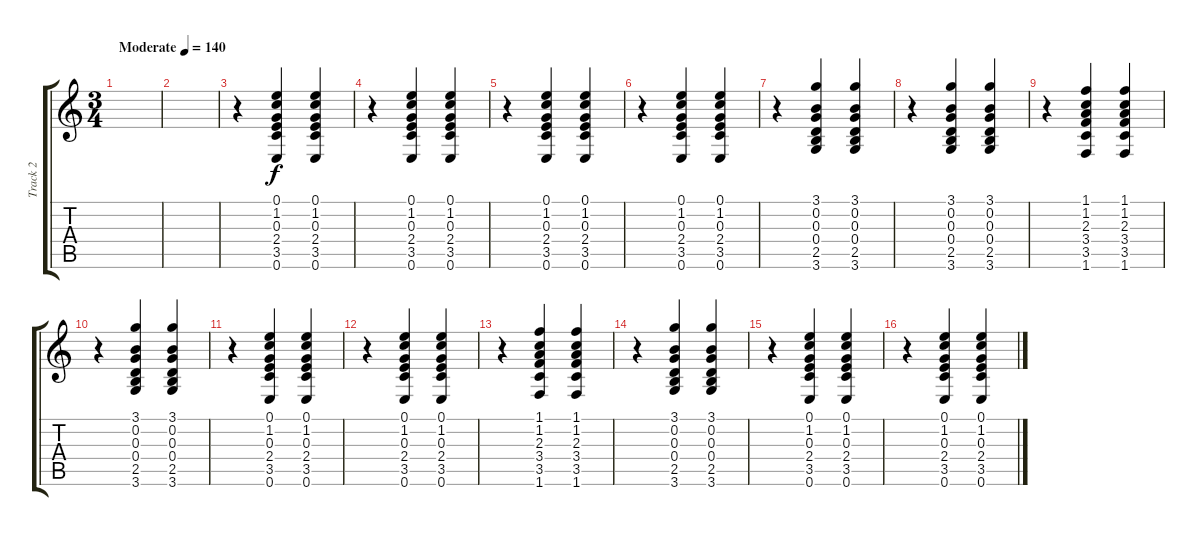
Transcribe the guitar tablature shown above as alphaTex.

\track ("Track 2" "Track 2") {instrument acousticguitarsteel}
\staff {score tabs}
\tuning (E4 B3 G3 D3 A2 E2) {hide}
\ts (3 4)
\tempo (140 "Moderate")
\clef g2
\ks c
|
|
r.4 (0.1 1.2 0.3 2.4 3.5 0.6).4 (0.1 1.2 0.3 2.4 3.5 0.6).4 |
r.4 (0.1 1.2 0.3 2.4 3.5 0.6).4 (0.1 1.2 0.3 2.4 3.5 0.6).4 |
r.4 (0.1 1.2 0.3 2.4 3.5 0.6).4 (0.1 1.2 0.3 2.4 3.5 0.6).4 |
r.4 (0.1 1.2 0.3 2.4 3.5 0.6).4 (0.1 1.2 0.3 2.4 3.5 0.6).4 |
r.4 (3.1 0.2 0.3 0.4 2.5 3.6).4 (3.1 0.2 0.3 0.4 2.5 3.6).4 |
r.4 (3.1 0.2 0.3 0.4 2.5 3.6).4 (3.1 0.2 0.3 0.4 2.5 3.6).4 |
r.4 (1.1 1.2 2.3 3.4 3.5 1.6).4 (1.1 1.2 2.3 3.4 3.5 1.6).4 |
r.4 (3.1 0.2 0.3 0.4 2.5 3.6).4 (3.1 0.2 0.3 0.4 2.5 3.6).4 |
r.4 (0.1 1.2 0.3 2.4 3.5 0.6).4 (0.1 1.2 0.3 2.4 3.5 0.6).4 |
r.4 (0.1 1.2 0.3 2.4 3.5 0.6).4 (0.1 1.2 0.3 2.4 3.5 0.6).4 |
r.4 (1.1 1.2 2.3 3.4 3.5 1.6).4 (1.1 1.2 2.3 3.4 3.5 1.6).4 |
r.4 (3.1 0.2 0.3 0.4 2.5 3.6).4 (3.1 0.2 0.3 0.4 2.5 3.6).4 |
r.4 (0.1 1.2 0.3 2.4 3.5 0.6).4 (0.1 1.2 0.3 2.4 3.5 0.6).4 |
r.4 (0.1 1.2 0.3 2.4 3.5 0.6).4 (0.1 1.2 0.3 2.4 3.5 0.6).4
